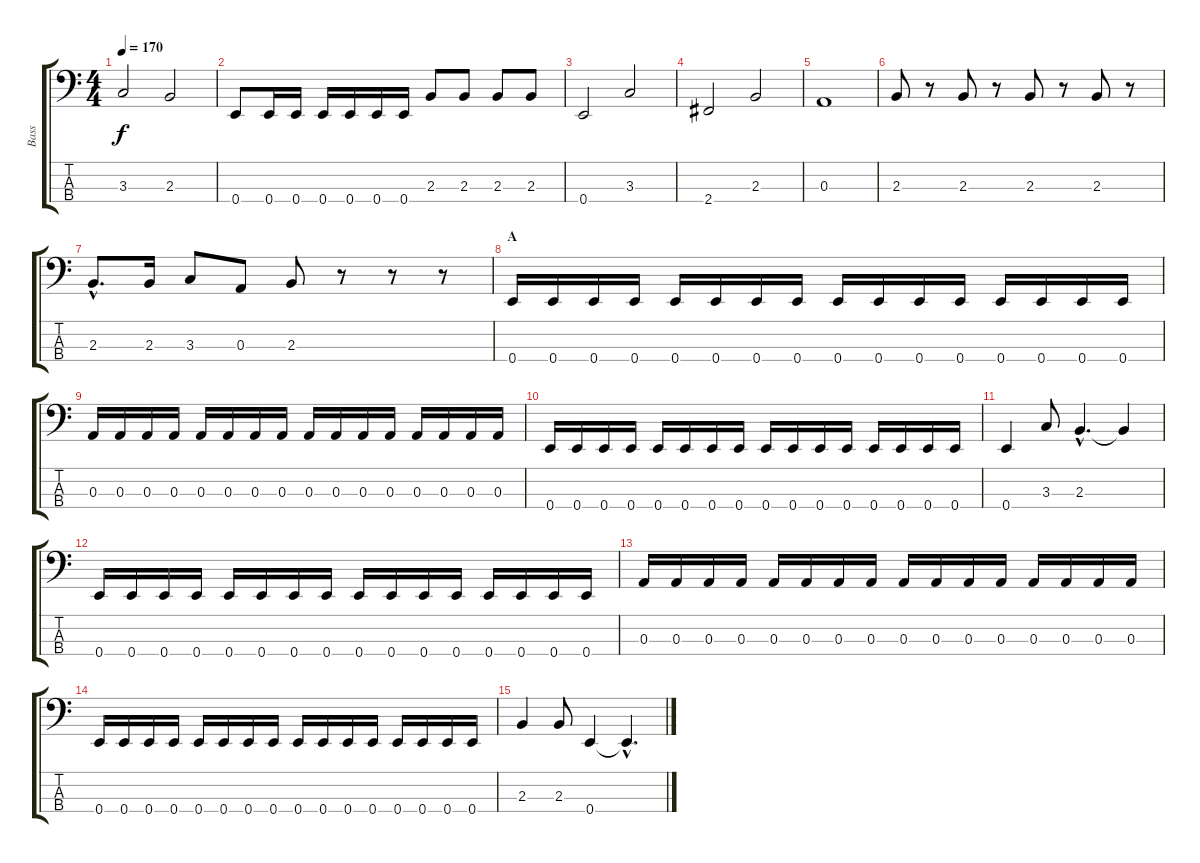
\track ("Bass" "Bass") {instrument electricbassfinger}
\staff {score tabs}
\tuning (G2 D2 A1 E1) {hide}
\ts (4 4)
\tempo 170
\clef f4
\ks c
3.3.2{dy f} 2.3.2 |
0.4.8 0.4.16 0.4.16 0.4.16 0.4.16 0.4.16 0.4.16 2.3.8 2.3.8 2.3.8 2.3.8 |
0.4.2 3.3.2 |
2.4.2 2.3.2 |
0.3.1 |
2.3.8 r.8 2.3.8 r.8 2.3.8 r.8 2.3.8 r.8 |
2.3{hac}.8{d} 2.3.16 3.3.8 0.3.8 2.3.8 r.8 r.8 r.8 |
\section ("" "A")
0.4.16 0.4.16 0.4.16 0.4.16 0.4.16 0.4.16 0.4.16 0.4.16 0.4.16 0.4.16 0.4.16 0.4.16 0.4.16 0.4.16 0.4.16 0.4.16 |
0.3.16 0.3.16 0.3.16 0.3.16 0.3.16 0.3.16 0.3.16 0.3.16 0.3.16 0.3.16 0.3.16 0.3.16 0.3.16 0.3.16 0.3.16 0.3.16 |
0.4.16 0.4.16 0.4.16 0.4.16 0.4.16 0.4.16 0.4.16 0.4.16 0.4.16 0.4.16 0.4.16 0.4.16 0.4.16 0.4.16 0.4.16 0.4.16 |
0.4.4 3.3.8 2.3{hac}.4{d} 2.3{t}.4 |
0.4.16 0.4.16 0.4.16 0.4.16 0.4.16 0.4.16 0.4.16 0.4.16 0.4.16 0.4.16 0.4.16 0.4.16 0.4.16 0.4.16 0.4.16 0.4.16 |
0.3.16 0.3.16 0.3.16 0.3.16 0.3.16 0.3.16 0.3.16 0.3.16 0.3.16 0.3.16 0.3.16 0.3.16 0.3.16 0.3.16 0.3.16 0.3.16 |
0.4.16 0.4.16 0.4.16 0.4.16 0.4.16 0.4.16 0.4.16 0.4.16 0.4.16 0.4.16 0.4.16 0.4.16 0.4.16 0.4.16 0.4.16 0.4.16 |
2.3.4 2.3.8 0.4.4 0.4{hac t}.4{d}
